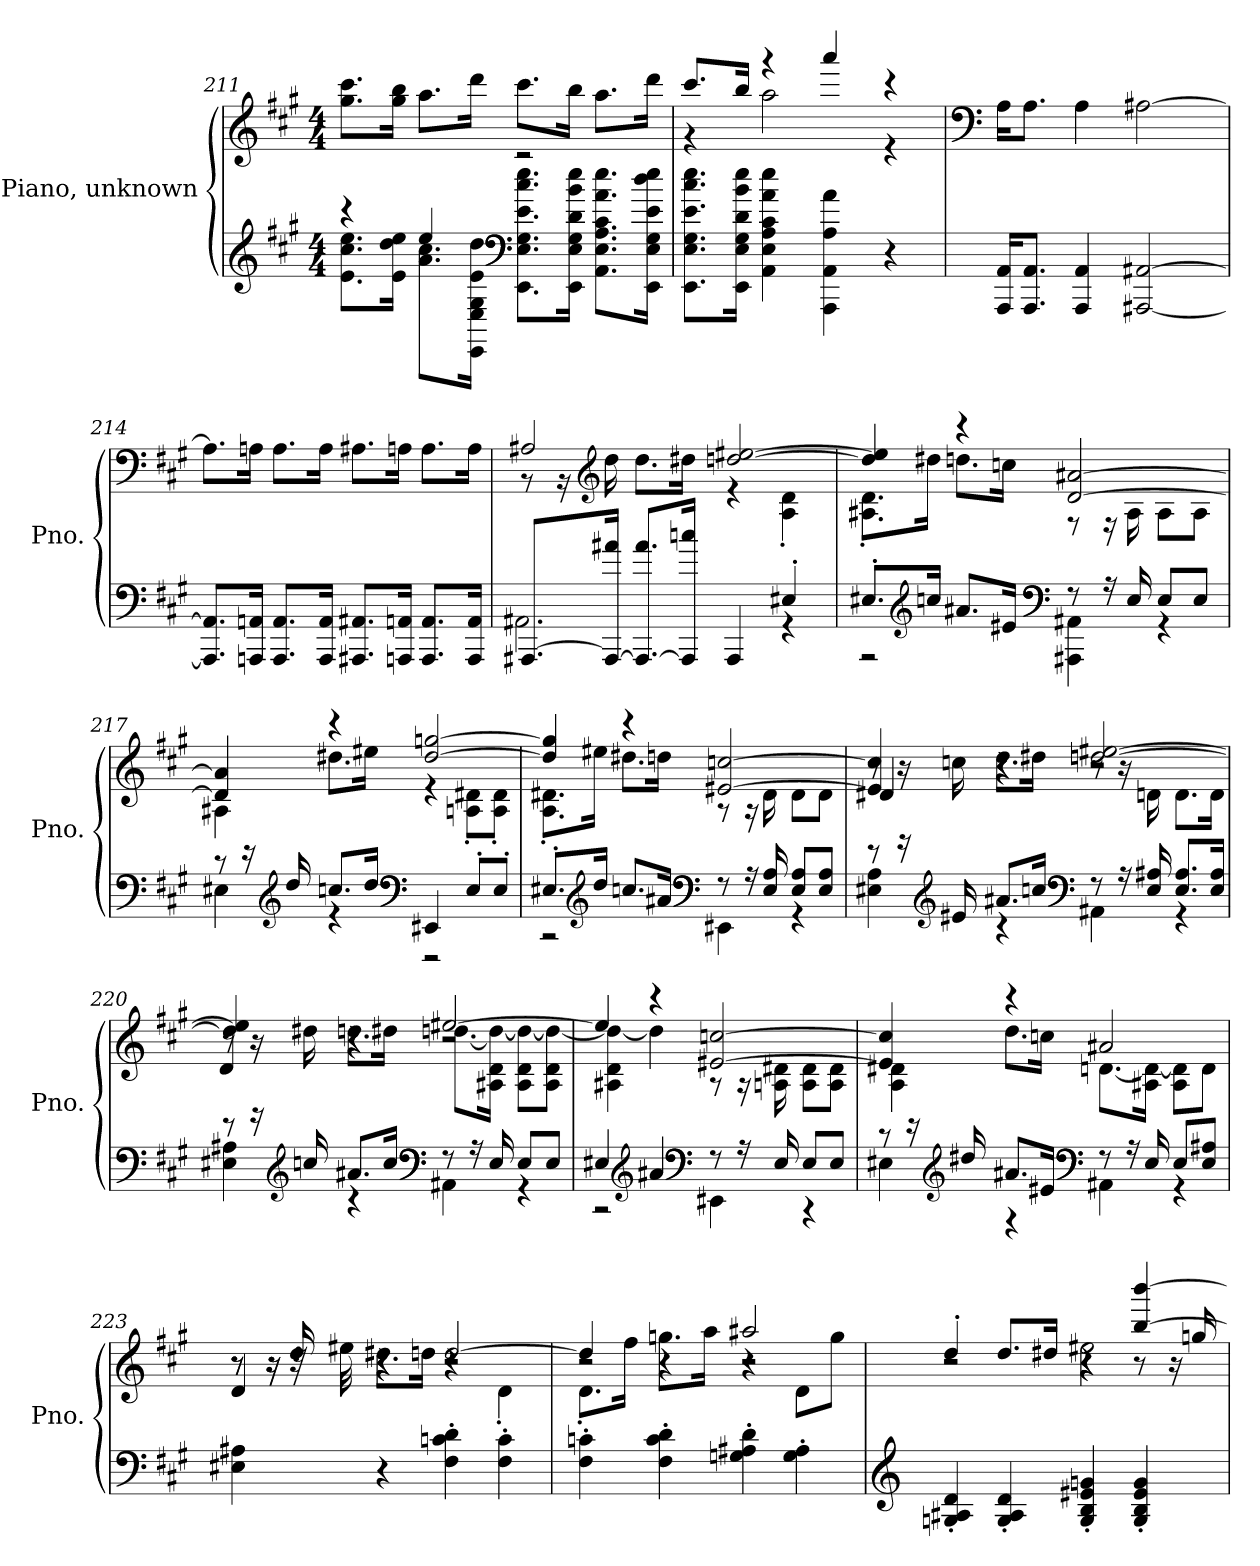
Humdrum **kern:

**kern	**kern
*part1	*part1
*staff2	*staff1
*I"Piano, unknown	*
*I'Pno.	*
*clefG2	*clefG2
*k[f#c#g#]	*k[f#c#g#]
*M4/4	*M4/4
=211	=211
*^	*
4r	8.e\ 8.cc#\ 8.ee\L	8.gg#\ 8.ccc#\L
.	16e\ 16dd\ 16ee\Jk	16gg#\ 16bb\Jk
4ee/	8.a\ 8.cc#\L	8.aa\L
.	16EE\ 16E\ 16G#\ 16e\ 16dd\Jk	16ddd\Jk
*clefF4	*	*
2r	8.EE\ 8.E\ 8.G#\ 8.e\ 8.cc#\ 8.ee\L	8.ccc#\L
.	16EE\ 16E\ 16G#\ 16d\ 16b\ 16ee\Jk	16bb\Jk
.	8.AA\ 8.E\ 8.A\ 8.c#\ 8.a\ 8.ee\L	8.aa\L
.	16EE\ 16E\ 16G#\ 16e\ 16dd\ 16ee\Jk	16ddd\Jk
*v	*v	*
=212	=212
*	*^
8.EE\ 8.E\ 8.G#\ 8.e\ 8.cc#\ 8.ee\L	8.ccc#/L	4r
16EE\ 16E\ 16G#\ 16d\ 16b\ 16ee\Jk	16bb/Jk	.
4AA\ 4E\ 4A\ 4c#\ 4a\ 4ee\	4r	2aa\
4AAA\ 4AA\ 4A\ 4a\	4aaa/	.
4r	4r	4r
*	*v	*v
=213	=213
*	*clefF4
16AAA/ 16AA/KL	16A\KL
8.AAA/ 8.AA/J	8.A\J
4AAA/ 4AA/	4A\
[2AAA#X/ [2AA#X/	[2A#X\
!!LO:LB:g=z
=214	=214
8.AAA#/] 8.AA#/]L	8.A#\L]
16AAAn/ 16AAn/Jk	16An\Jk
8.AAA/ 8.AA/L	8.A\L
16AAA/ 16AA/Jk	16A\Jk
8.AAA#X/ 8.AA#X/L	8.A#X\L
16AAAn/ 16AAn/Jk	16An\Jk
8.AAA/ 8.AA/L	8.A\L
16AAA/ 16AA/Jk	16A\Jk
=215	=215
*^	*^
[8.AAA#X/L	2.AA#X\	2A#X/	8r
.	.	.	16r
*	*	*clefG2	*
16AAA#/_ 16a#X/Jk	.	.	16dd\
8.AAA#/_ 8.a#/L	.	.	8.dd\L
16AAA#/] 16ccn/Jk	.	.	16dd#X\Jk
4AAA#/	.	[2ddn/ [2ee#X/	4r
4E#X'/	4r	.	4A#\' 4d\'
!!LO:LB:g=z	!!
=216	=216	=216	=216
8.E#X'/L	2r	4dd/] 4ee#/]	8.A#X\' 8.d\'L
*clefG2	*	*	*
16ccn/Jk	.	.	16dd#X\Jk
8.a#X/L	.	4r	8.ddn\L
16e#X/Jk	.	.	16ccn\Jk
*clefF4	*	*	*
8r	4AAA#X\ 4AA#X\	[2d/ [2a#X/	8r
16r	.	.	16r
16E#/	.	.	16A#\
8E#/L	4r	.	8A#\L
8E#/J	.	.	8A#\J
=217	=217	=217	=217
8r	4E#X\	4d/] 4a#/]	4A#X\
16r	.	.	.
*clefG2	*	*	*
16dd/	.	.	.
8.ccn/L	4r	4r	8.dd#X\L
16dd/Jk	.	.	16ee#X\Jk
*clefF4	*	*	*
4EE#X/	2r	[2dd#/ [2ggn/	4r
8E#'/L	.	.	8An\' 8d#X\'L
8E#'/J	.	.	8A\' 8d#\'J
!!LO:LB:g=z	!!
=218	=218	=218	=218
8.E#X'/L	2r	4dd#/] 4gg/]	8.A\' 8.d#X\'L
*clefG2	*	*	*
16dd/Jk	.	.	16ee#X\Jk
8.ccn/L	.	4r	8.dd#X\L
16a#X/Jk	.	.	16ddn\Jk
*clefF4	*	*	*
8r	4EE#X\	[2e#X/ [2ccn/	8r
16r	.	.	16r
16E#/ 16A/	.	.	16d#\
8E#/ 8A/L	4r	.	8d#\L
8E#/ 8A/J	.	.	8d#\J
=219	=219	=219	=219
*	*	*	*^
8r	4E#X\ 4A\	4e#/] 4cc/]	8r	4d#X/
16r	.	.	16r	.
*clefG2	*	*	*	*
16e#X/	.	.	16ccn\	.
8.a#X/L	4r	4r	8.dd\L	4r
16ccn/Jk	.	.	16dd#X\Jk	.
*clefF4	*	*	*	*
8r	4AA#X\	[2ddn/ [2ee#X/	8r	2r
16r	.	.	16r	.
16E#/ 16A#X/	.	.	16dn\	.
8.E#/ 8.A#/L	4r	.	8.d\L	.
16E#/ 16A#/Jk	.	.	16d\Jk	.
!!LO:LB:g=z	!!	!!
=220	=220	=220	=220	=220
8r	4E#X\ 4A#X\	4dd/] 4ee#/]	8r	4d/
16r	.	.	16r	.
*clefG2	*	*	*	*
16ccn/	.	.	16dd#X\	.
8.a#X/L	4r	4r	8.ddn\L	4r
16cc/Jk	.	.	16dd#X\Jk	.
*clefF4	*	*	*	*
8r	4AA#X\	[2ee#X/	[8.ddn\L	2r
16r	.	.	.	.
16E#/	.	.	16A#X\ 16d\ 16dd\_Jk	.
8E#/L	4r	.	8A#\ 8d\ 8dd\_L	.
8E#/J	.	.	8A#\ 8d\ 8dd\_J	.
*	*	*	*v	*v
=221	=221	=221	=221
4E#X/	2r	4ee#/]	4A#X\ 4d\ 4dd\_
*clefG2	*	*	*
4a#X/	.	4r	4dd\]
*clefF4	*	*	*
8r	4EE#X\	[2e#X/ [2ccn/	8r
16r	.	.	16r
16E#/	.	.	16An\ 16d#X\
8E#/L	4r	.	8A\ 8d#\L
8E#/J	.	.	8A\ 8d#\J
!!LO:LB:g=z	!!
=222	=222	=222	=222
8r	4E#X\	4e#/] 4cc/]	4A\ 4d#X\
16r	.	.	.
*clefG2	*	*	*
16dd#X/	.	.	.
8.a#X/L	4r	4r	8.dd\L
16e#X/Jk	.	.	16ccn\Jk
*clefF4	*	*	*
8r	4AA#X\	2a#X/	[8.dn\L
16r	.	.	.
16E#/	.	.	16A#X\ 16d\_Jk
8E#/L	4r	.	8A#\ 8d\]L
8E#/ 8A#X/J	.	.	8d\J
*v	*v	*	*
=223	=223	=223
*	*	*^
4E#X\ 4A#X\	8r	8r	4d/
.	16r	16r	.
.	16dd/	32r	.
.	.	32ee#X\	.
4r	4r	8.dd#X\L	4r
.	.	16ddn\Jk	.
4F#\' 4cn\' 4d\'	[2dd/	4r	2r
4F#\' 4c\'	.	4d'\	.
!!LO:PB:g=z	!!	!!
=224	=224	=224	=224
4F#\' 4cn\'	4dd/]	8.d'\L	2r
.	.	16ff#\Jk	.
4F#\' 4c\' 4d\'	4r	8.ggn\L	.
.	.	16aa\Jk	.
4Gn\' 4A#X\' 4d\'	2r	4r	2aa#X/
4G\' 4A#\'	.	8d\L	.
.	.	8gg\J	.
=225	=225	=225	=225
*clefG2	*	*	*
4Gn/' 4A#X/' 4d/'	2r	2r	4dd'/
4G/' 4A#/' 4d/'	.	.	8.dd/L
.	.	.	16dd#X/Jk
4G/' 4B/' 4e#X/' 4gn/'	4r	2ee#X\	4r
4G/' 4B/' 4e#/' 4g/'	[4bb/ [4bbb/	.	8r
.	.	.	16r
.	.	.	16ggn/
*	*v	*v	*v
=	=
*-	*-
